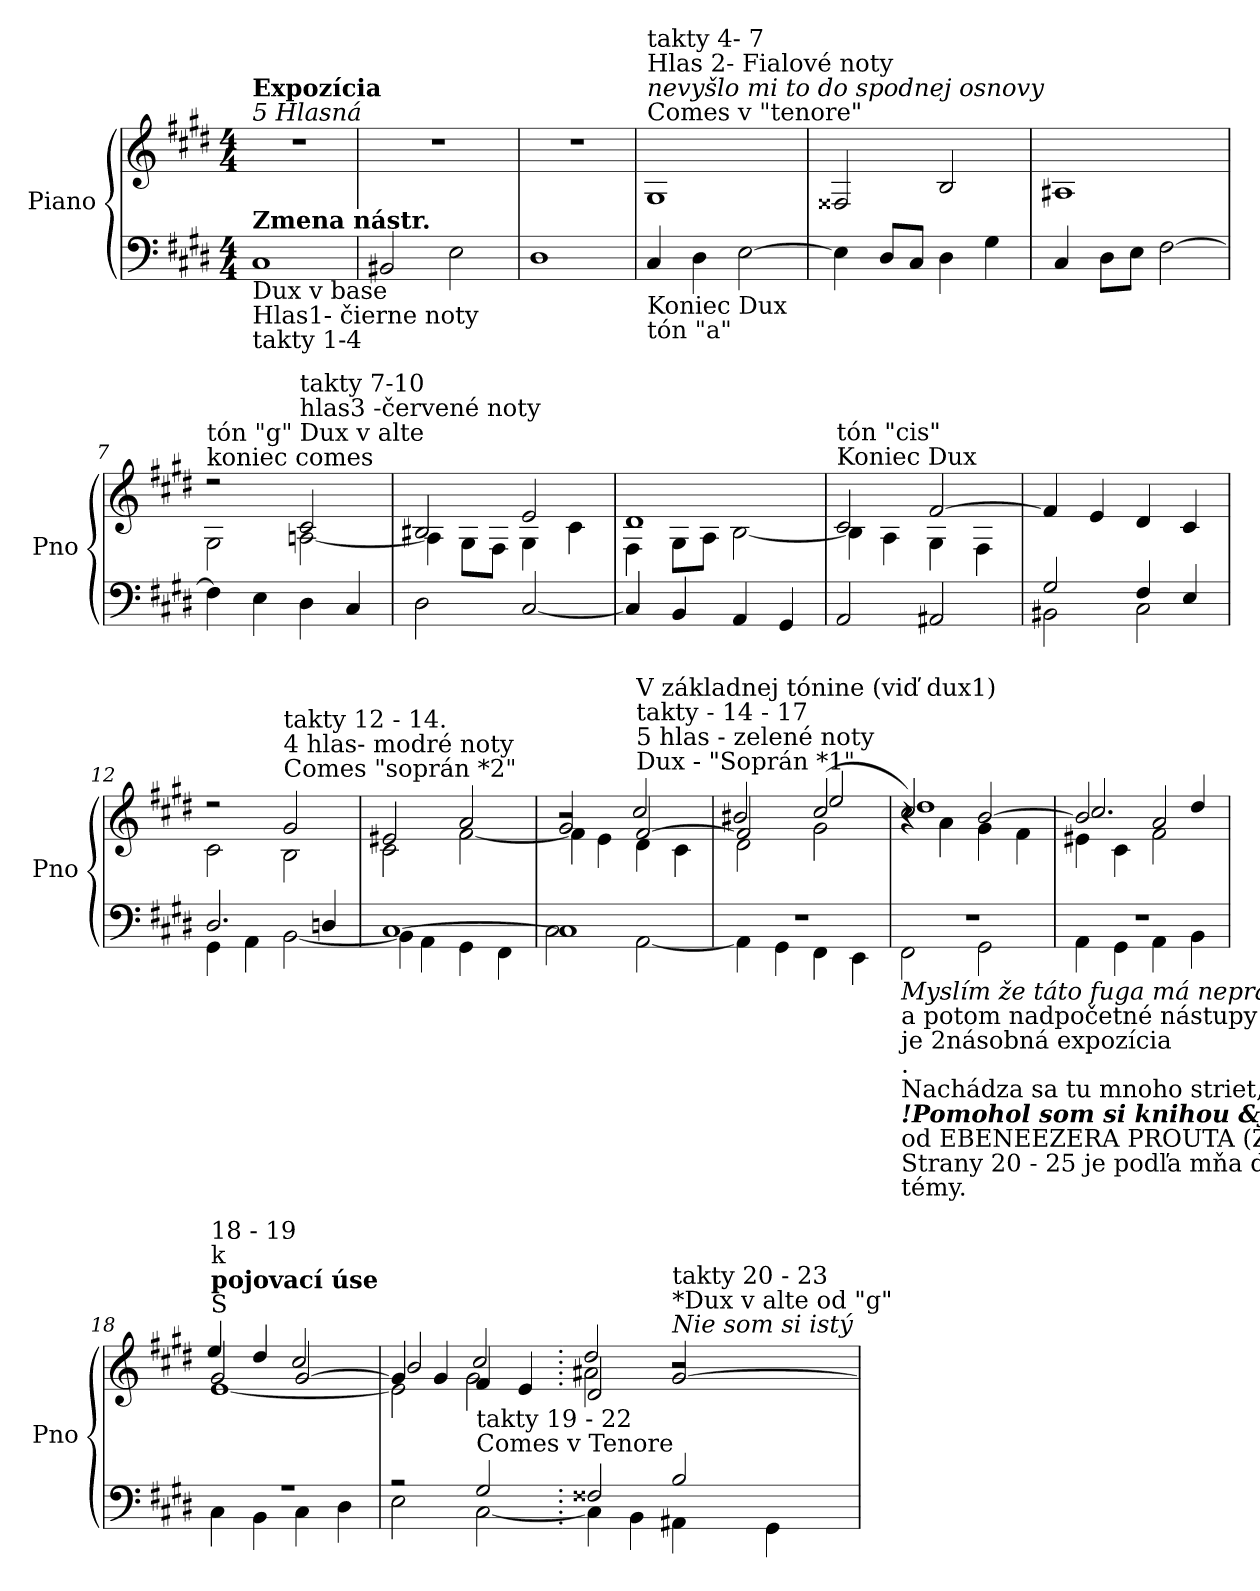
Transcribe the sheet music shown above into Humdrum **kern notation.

**kern	**kern
*part1	*part1
*staff2	*staff1
*I"Piano	*
*I'Pno	*
*clefF4	*clefG2
*k[f#c#g#d#]	*k[f#c#g#d#]
*M4/4	*M4/4
=1	=1
!	!LO:TX:a:i:t=5 Hlasná
!	!LO:TX:a:B:t=Expozícia
!LO:TX:b:t=Dux v base	!
!LO:TX:b:t=Hlas1- čierne noty	!
!LO:TX:b:t=takty 1-4	!
!LO:TX:a:B:t=Zmena nástr.	!
1C#	1r
=2	=2
2BB#X/	1r
2E\	.
=3	=3
1D#	1r
=4	=4
!	!LO:TX:a:t=Comes v "tenore"
!	!LO:TX:a:i:t=nevyšlo mi to do spodnej osnovy
!	!LO:TX:a:t=Hlas 2- Fialové noty
!	!LO:TX:a:t=takty 4- 7
!LO:TX:b:t=Koniec Dux	!
!LO:TX:b:t=tón "a"	!
4C#/	1G#i
4D#\	.
[2E\	.
=5	=5
4E\]	2F##Xi/
8D#/L	.
8C#/J	.
4D#\	2Bi/
4G#\	.
=6	=6
4C#/	1A#Xi
8D#\L	.
8E\J	.
[2F#\	.
=7	=7
*	*^
!	!LO:TX:a:t=koniec comes	!
!	!LO:TX:a:t=tón "g"	!
4F#\]	2r	2G#i\
4E\	.	.
!	!LO:TX:a:t=Dux v alte	!
!	!LO:TX:a:t=hlas3 -červené noty	!
!	!LO:TX:a:t=takty 7-10	!
4D#\	2c#j/	[2Ani\
4C#/	.	.
=8	=8	=8
2D#\	2B#Xj/	4Ani\]
.	.	8G#i\L
.	.	8F#i\J
[2C#/	2ej/	4G#i\
.	.	4c#i\
!!LO:LB:g=z	!!
=9	=9	=9
4C#/]	1d#j	4F#i\
4BB/	.	8G#i\L
.	.	8Ai\J
4AA/	.	[2Bi\
4GG#/	.	.
=10	=10	=10
!	!LO:TX:a:t=Koniec Dux	!
!	!LO:TX:a:t=tón "cis"	!
2AA/	2c#j/	4Bi\]
.	.	4Ai\
2AA#X/	[2f#j/	4G#i\
.	.	4F#i\
=11	=11	=11
*^	*	*
!	!	!LO:TX:a:B:t=Spojovací úse	!
!	!	!LO:TX:a:t=k	!
!	!	!LO:TX:a:t=takty 11 - 12-	!
!	!	!LO:TX:a:t=-prvá polovica	!
*	*	*v	*v
2G#i/	2BB#X\	4f#j/]
.	.	4ej/
4F#i/	2C#\	4d#j/
4Ei/	.	4c#j/
=12	=12	=12
*	*	*^
2.D#i/	4GG#\	2r	2c#j\
.	4AA\	.	.
!	!	!LO:TX:a:t=Comes "soprán *2"	!
!	!	!LO:TX:a:t=4 hlas- modré noty	!
!	!	!LO:TX:a:t=takty 12 - 14.	!
.	[2BB\	2g#Z/	2Bj\
4Dni/	.	.	.
=13	=13	=13	=13
[1C#i	4BB\]	2e#XZ/	2c#j\
.	4AA\	.	.
.	4GG#\	2aZ/	[2f#j\
.	4FF#\	.	.
=14	=14	=14	=14
*	*	*	*^
1C#i]	2C#\	2g#Z/	4f#j\]	2r
.	.	.	4ej\	.
!	!	!LO:TX:a:t=Dux - "Soprán *1"	!	!
!	!	!LO:TX:a:t=5 hlas - zelené noty	!	!
!	!	!LO:TX:a:t=takty - 14 - 17	!	!
!	!	!LO:TX:a:t=V základnej tónine (viď dux1)	!	!
.	[2AA\	[2f#Z/	4d#j\	2cc#V/
.	.	.	4c#j\	.
=15	=15	=15	=15	=15
1r	4AA\]	2f#Z/]	2d#j\	2b#XV/
.	4GG#\	.	.	.
.	4FF#\	(>2cc#Z/	2g#j\	2eeV/
.	4EE\	.	.	.
!!LO:LB:g=z	!!	!!
=16	=16	=16	=16	=16
!LO:TX:b:i:t=Myslím že táto fuga má nepravidelnú expozíciu, takty 1-17	!	!	!	!
!LO:TX:b:t=a potom nadpočetné nástupy až po takt 29 alebo 30 čiže nie	!	!	!	!
!LO:TX:b:t=je 2násobná expozícia	!	!	!	!
!LO:TX:b:t=.	!	!	!	!
!LO:TX:b:t=Nachádza sa tu mnoho striet, najlepší príklad je asi pri taktoch 92 až 109 kde sa téma strieda najmä s protivetou 2	!	!	!	!
!LO:TX:b:Bi:t=!Pomohol som si knihou &J.S.BACH'S FORTY-EIGHT FUGUES	!	!	!	!
!LO:TX:b:t=od EBENEEZERA PROUTA (Zasielam link na knihu v popise mailu prípadne správy)	!	!	!	!
!LO:TX:b:t=Strany 20 - 25 je podľa mňa dobre vysvetlená táto fúga prípadne ako analyzovať jej	!	!	!	!
!LO:TX:b:t=témy.	!	!	!	!
1r	2FF#\	2cc#Z/)	4r	1dd#V
.	.	.	4aj\	.
.	2GG#\	[2bZ/	4g#j\	.
.	.	.	4f#j\	.
=17	=17	=17	=17	=17
1r	4AA\	2bZ/]	4e#Xj\	2.cc#V/
.	4GG#\	.	4c#j\	.
.	4AA\	2aZ/	2f#j\	.
.	4BB\	.	.	4dd#V/
=18	=18	=18	=18	=18
!	!	!LO:TX:a:t=S	!	!
!	!	!LO:TX:a:B:t=pojovací úse	!	!
!	!	!LO:TX:a:t=k	!	!
!	!	!LO:TX:a:t=18 - 19	!	!
1r	4C#\	2g#Z/	[1ej	4eeV/
.	4BB\	.	.	4dd#V/
.	4C#\	[2g#Z/	.	2cc#V/
.	4D#\	.	.	.
=19	=19	=19	=19	=19
2r	2E\	4g#Z/]	2ej\]	2bV/
.	.	4g#Z/	.	.
!LO:TX:a:t=Comes v Tenore	!	!	!	!
!LO:TX:a:t=takty 19 - 22	!	!	!	!
2G#i/	[2C#\	4f#Z/	2g#j\	2cc#V/
.	.	4eZ/	.	.
=20.	=20.	=20.	=20.	=20.
2F##Xi/	4C#\]	2d#Z/	2a#Xj\	2dd#V/
.	4BB\	.	.	.
!	!	!LO:TX:a:i:t=Nie som si istý	!	!
!	!	!LO:TX:a:t=*Dux v alte od "g"	!	!
!	!	!LO:TX:a:t=takty 20 - 23	!	!
2Bi/	4AA#X\	[2g#Z/	2r	2r
.	4GG#\	.	.	.
*v	*v	*	*	*
*	*v	*v	*v
=	=
*-	*-
